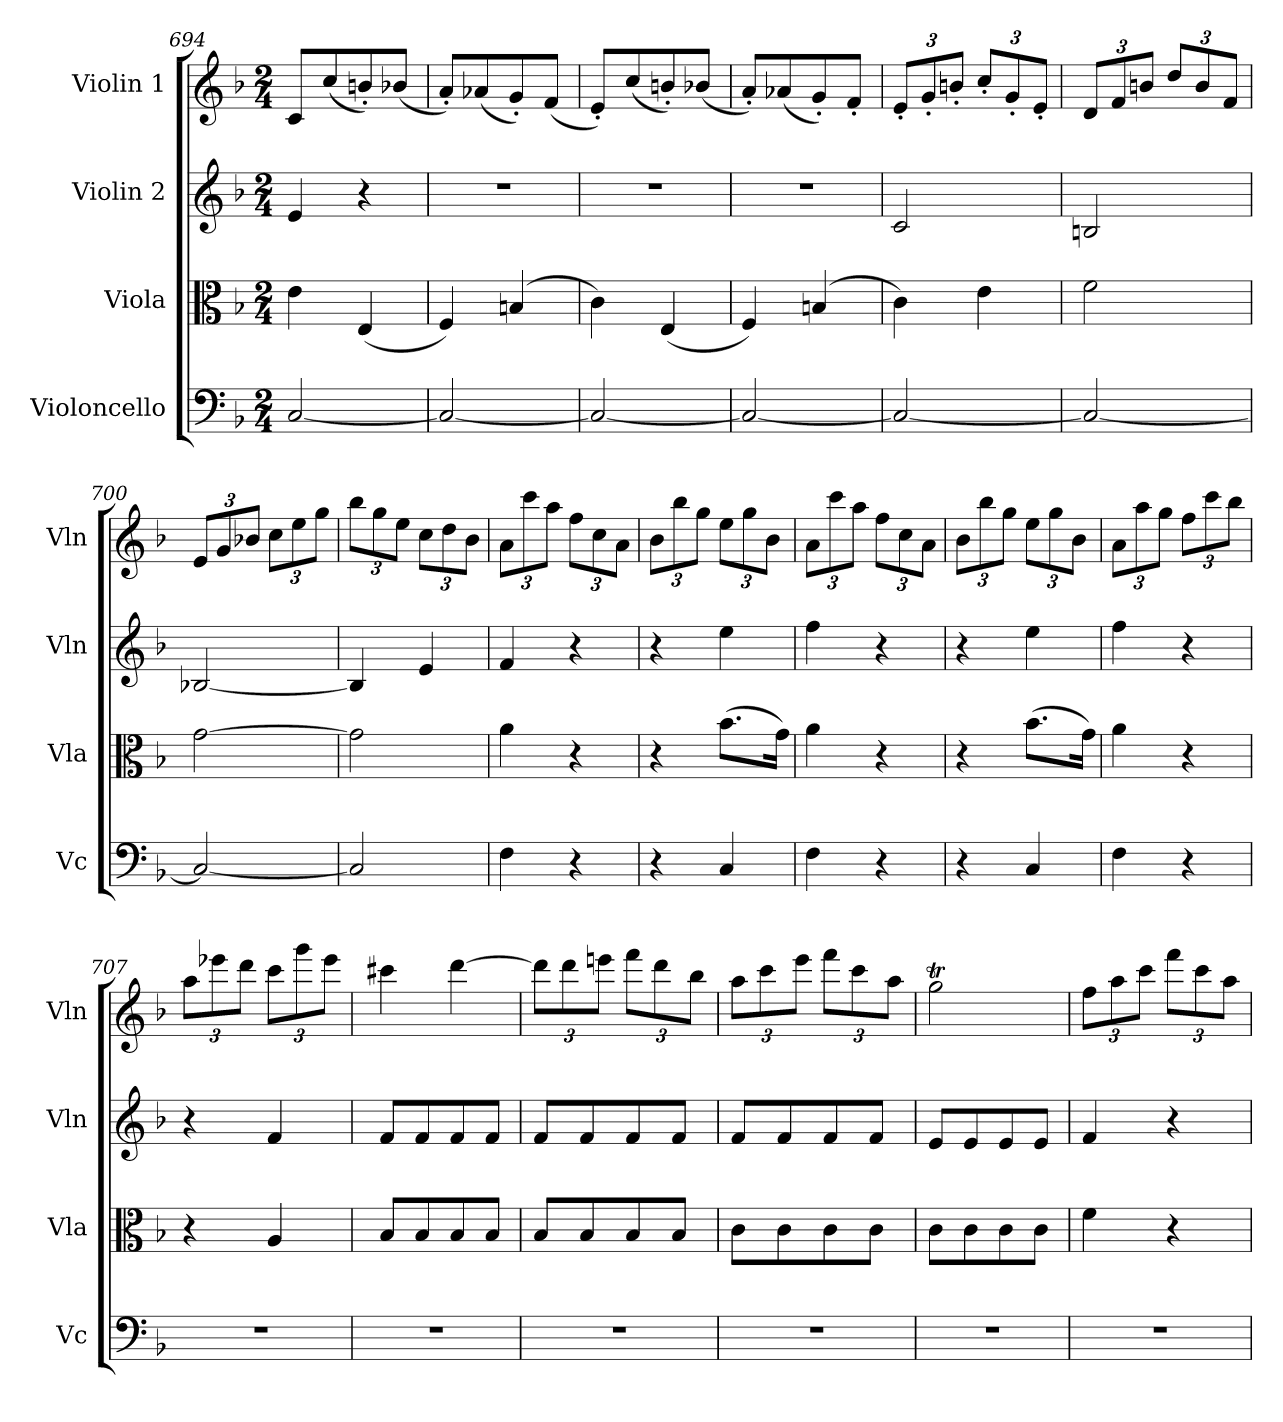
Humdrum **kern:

**kern	**kern	**kern	**kern
*part4	*part3	*part2	*part1
*staff4	*staff3	*staff2	*staff1
*I"Violoncello	*I"Viola	*I"Violin 2	*I"Violin 1
*I'Vc	*I'Vla	*I'Vln	*I'Vln
*clefF4	*clefC3	*clefG2	*clefG2
*k[b-]	*k[b-]	*k[b-]	*k[b-]
*M2/4	*M2/4	*M2/4	*M2/4
=694	=694	=694	=694
[2C/	4e\	4e/	8c/L
.	.	.	(<8cc/
.	(<4E/	4r	8bn'/)
.	.	.	(<8b-X/J
=695	=695	=695	=695
2C/_	4F/)	2r	8a'/L)
.	.	.	(<8a-X/
.	(<4Bn/	.	8g'/)
.	.	.	(<8f/J
=696	=696	=696	=696
2C/_	4c\)	2r	8e'/L)
.	.	.	(<8cc/
.	(<4E/	.	8bn'/)
.	.	.	(<8b-X/J
=697	=697	=697	=697
2C/_	4F/)	2r	8a'/L)
.	.	.	(<8a-X/
.	(<4Bn/	.	8g'/)
.	.	.	8f'/J
=698	=698	=698	=698
*	*	*	*Xbrackettup
2C/_	4c\)	2c/	12e'/L
.	.	.	12g'/
.	.	.	12bn'/J
.	4e\	.	12cc'/L
.	.	.	12g'/
.	.	.	12e'/J
!!LO:LB:g=z
=699	=699	=699	=699
2C/_	2f\	2Bn/	12d/L
.	.	.	12f/
.	.	.	12bn/J
.	.	.	12dd/L
.	.	.	12b/
.	.	.	12f/J
=700	=700	=700	=700
2C/_	[2g\	[2B-X/	12e/L
.	.	.	12g/
.	.	.	12b-X/J
.	.	.	12cc\L
.	.	.	12ee\
.	.	.	12gg\J
=701	=701	=701	=701
2C/]	2g\]	4B-/]	12bb-\L
.	.	.	12gg\
.	.	.	12ee\J
.	.	4e/	12cc\L
.	.	.	12dd\
.	.	.	12b-\J
=702	=702	=702	=702
4F\	4a\	4f/	12a\L
.	.	.	12ccc\
.	.	.	12aa\J
4r	4r	4r	12ff\L
.	.	.	12cc\
.	.	.	12a\J
=703	=703	=703	=703
4r	4r	4r	12b-\L
.	.	.	12bb-\
.	.	.	12gg\J
4C/	(>8.b-\L	4ee\	12ee\L
.	.	.	12gg\
.	.	.	12b-\J
.	16g\Jk)	.	.
=704	=704	=704	=704
4F\	4a\	4ff\	12a\L
.	.	.	12ccc\
.	.	.	12aa\J
4r	4r	4r	12ff\L
.	.	.	12cc\
.	.	.	12a\J
!!LO:LB:g=z
=705	=705	=705	=705
4r	4r	4r	12b-\L
.	.	.	12bb-\
.	.	.	12gg\J
4C/	(>8.b-\L	4ee\	12ee\L
.	.	.	12gg\
.	.	.	12b-\J
.	16g\Jk)	.	.
=706	=706	=706	=706
4F\	4a\	4ff\	12a\L
.	.	.	12aa\
.	.	.	12gg\J
4r	4r	4r	12ff\L
.	.	.	12ccc\
.	.	.	12bb-\J
=707	=707	=707	=707
2r	4r	4r	12aa\L
.	.	.	12eee-X\
.	.	.	12ddd\J
.	4A/	4f/	12ccc\L
.	.	.	12ggg\
.	.	.	12eee-\J
=708	=708	=708	=708
2r	8B-/L	8f/L	4ccc#X\
.	8B-/	8f/	.
.	8B-/	8f/	[4ddd\
.	8B-/J	8f/J	.
=709	=709	=709	=709
2r	8B-/L	8f/L	12ddd\L]
.	.	.	12ddd\
.	8B-/	8f/	.
.	.	.	12eeen\J
.	8B-/	8f/	12fff\L
.	.	.	12ddd\
.	8B-/J	8f/J	.
.	.	.	12bb-\J
=710	=710	=710	=710
2r	8c\L	8f/L	12aa\L
.	.	.	12ccc\
.	8c\	8f/	.
.	.	.	12eee\J
.	8c\	8f/	12fff\L
.	.	.	12ccc\
.	8c\J	8f/J	.
.	.	.	12aa\J
!!LO:PB:g=z
=711	=711	=711	=711
2r	8c\L	8e/L	2ggT\
.	8c\	8e/	.
.	8c\	8e/	.
.	8c\J	8e/J	.
=712	=712	=712	=712
2r	4f\	4f/	12ff\L
.	.	.	12aa\
.	.	.	12ccc\J
.	4r	4r	12fff\L
.	.	.	12ccc\
.	.	.	12aa\J
=	=	=	=
*-	*-	*-	*-
